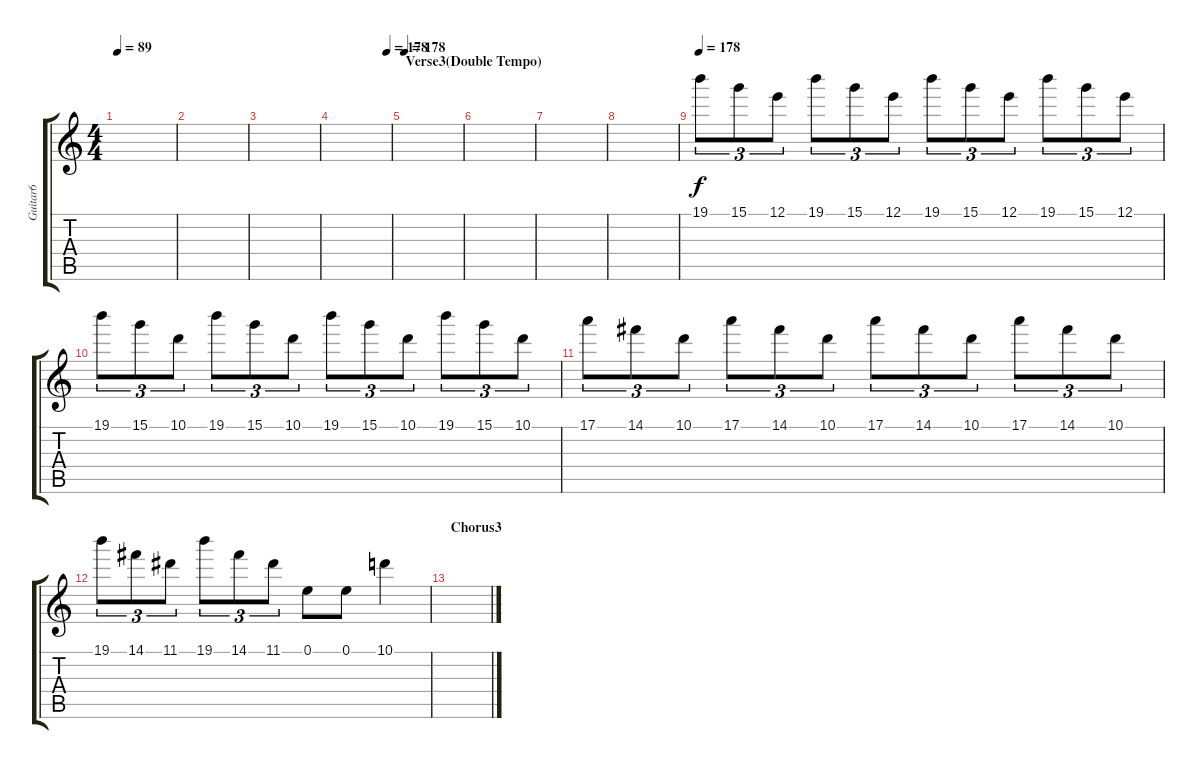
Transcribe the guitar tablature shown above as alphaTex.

\track ("Guitar6" "Guitar6") {instrument distortionguitar}
\staff {score tabs}
\tuning (E4 B3 G3 D3 A2 E2) {hide}
\ts (4 4)
\tempo 89
\clef g2
\ks c
|
|
|
\tempo (178 0.9375)
|
\section ("" "Verse3(Double Tempo)")
\tempo 178
|
|
|
|
\tempo 178
19.1.8{tu (3 2)} 15.1.8{tu (3 2)} 12.1.8{tu (3 2)} 19.1.8{tu (3 2)} 15.1.8{tu (3 2)} 12.1.8{tu (3 2)} 19.1.8{tu (3 2)} 15.1.8{tu (3 2)} 12.1.8{tu (3 2)} 19.1.8{tu (3 2)} 15.1.8{tu (3 2)} 12.1.8{tu (3 2)} |
19.1.8{tu (3 2)} 15.1.8{tu (3 2)} 10.1.8{tu (3 2)} 19.1.8{tu (3 2)} 15.1.8{tu (3 2)} 10.1.8{tu (3 2)} 19.1.8{tu (3 2)} 15.1.8{tu (3 2)} 10.1.8{tu (3 2)} 19.1.8{tu (3 2)} 15.1.8{tu (3 2)} 10.1.8{tu (3 2)} |
17.1.8{tu (3 2)} 14.1.8{tu (3 2)} 10.1.8{tu (3 2)} 17.1.8{tu (3 2)} 14.1.8{tu (3 2)} 10.1.8{tu (3 2)} 17.1.8{tu (3 2)} 14.1.8{tu (3 2)} 10.1.8{tu (3 2)} 17.1.8{tu (3 2)} 14.1.8{tu (3 2)} 10.1.8{tu (3 2)} |
19.1.8{tu (3 2)} 14.1.8{tu (3 2)} 11.1.8{tu (3 2)} 19.1.8{tu (3 2)} 14.1.8{tu (3 2)} 11.1.8{tu (3 2)} 0.1.8 0.1.8 10.1.4 |
\section ("" "Chorus3")
